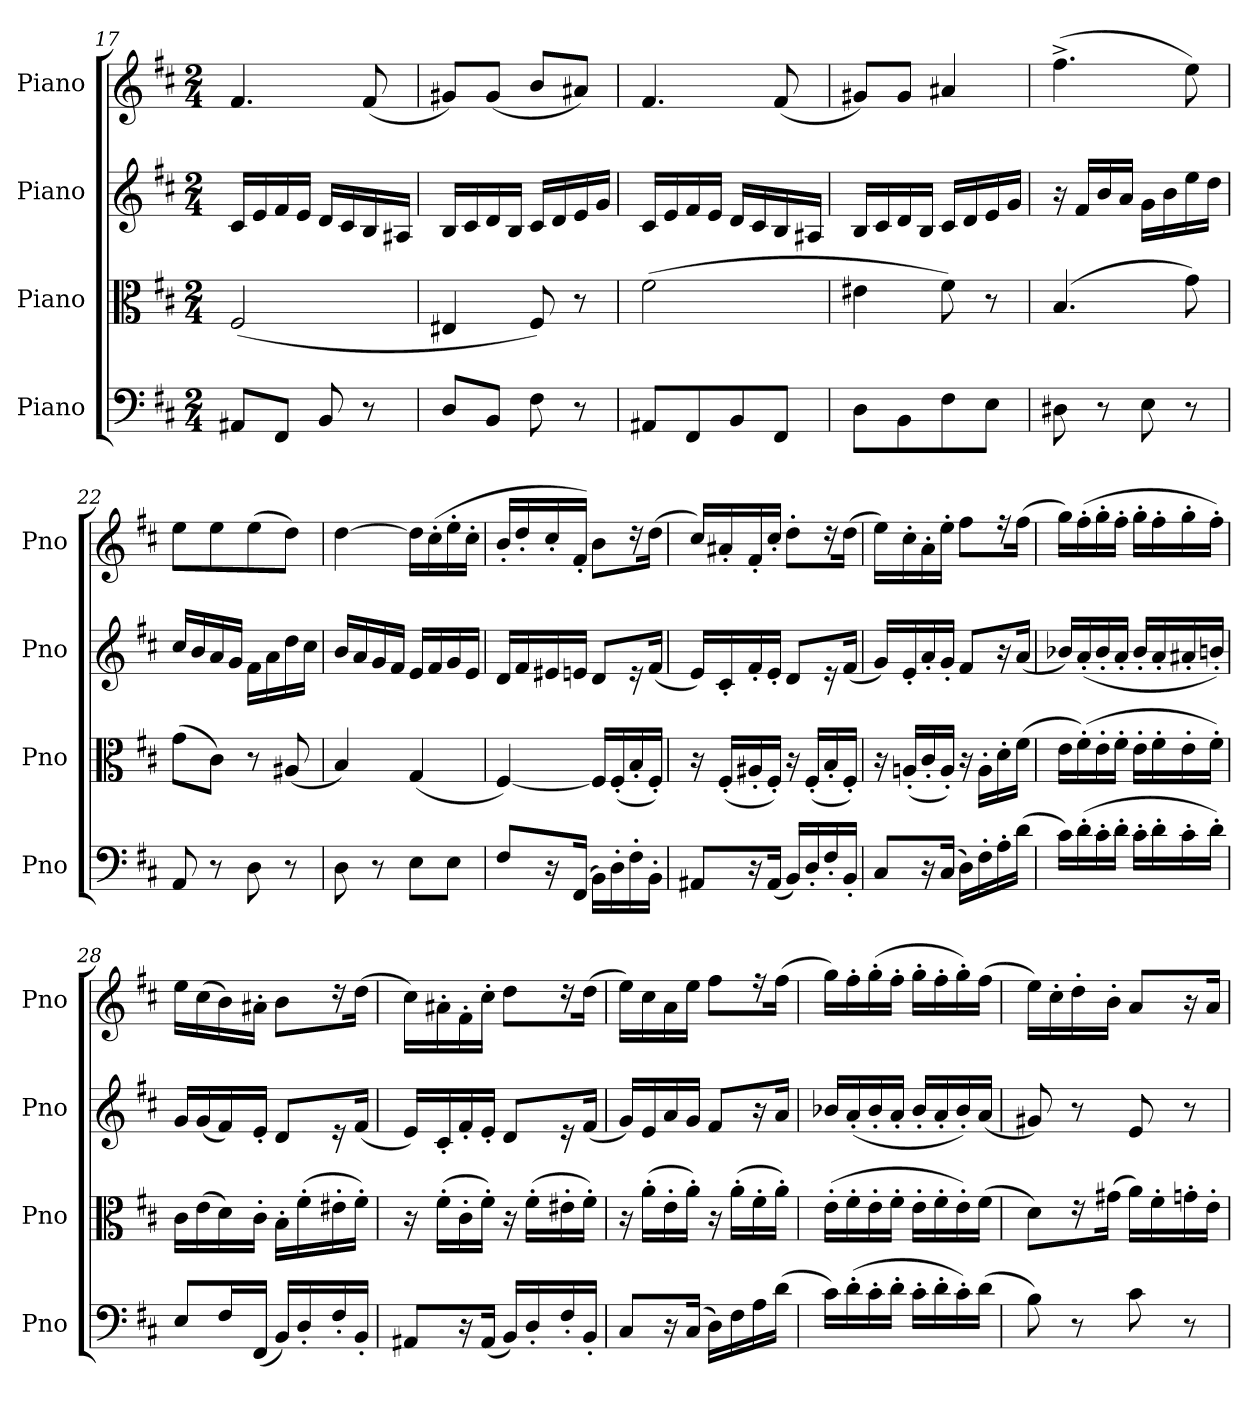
**kern	**kern	**kern	**kern
*part4	*part3	*part2	*part1
*staff4	*staff3	*staff2	*staff1
*I"Piano	*I"Piano	*I"Piano	*I"Piano
*I'Pno	*I'Pno	*I'Pno	*I'Pno
*clefF4	*clefC3	*clefG2	*clefG2
*k[f#c#]	*k[f#c#]	*k[f#c#]	*k[f#c#]
*M2/4	*M2/4	*M2/4	*M2/4
=17	=17	=17	=17
8AA#X/L	(2F#/	16c#/LL	4.f#/
.	.	16e/	.
8FF#/J	.	16f#/	.
.	.	16e/JJ	.
8BB/	.	16d/LL	.
.	.	16c#/	.
8r	.	16B/	(8f#/
.	.	16A#X/JJ	.
=18	=18	=18	=18
8D/L	4E#X/	16B/LL	8g#X/L)
.	.	16c#/	.
8BB/J	.	16d/	(8g#/J
.	.	16B/JJ	.
8F#\	8F#/)	16c#/LL	8b/L
.	.	16d/	.
8r	8r	16e/	8a#X/J)
.	.	16g/JJ	.
=19	=19	=19	=19
8AA#X/L	(2f#\	16c#/LL	4.f#/
.	.	16e/	.
8FF#/	.	16f#/	.
.	.	16e/JJ	.
8BB/	.	16d/LL	.
.	.	16c#/	.
8FF#/J	.	16B/	(8f#/
.	.	16A#X/JJ	.
=20	=20	=20	=20
8D\L	4e#X\	16B/LL	8g#X/L)
.	.	16c#/	.
8BB\	.	16d/	8g#/J
.	.	16B/JJ	.
8F#\	8f#\)	16c#/LL	4a#X/
.	.	16d/	.
8E\J	8r	16e/	.
.	.	16g/JJ	.
=21	=21	=21	=21
8D#X\	(4.B/	16r	(4.ff#^\
.	.	16f#/LL	.
8r	.	16b/	.
.	.	16a/JJ	.
8E\	.	16g\LL	.
.	.	16b\	.
8r	8g\)	16ee\	8ee\)
.	.	16dd\JJ	.
!!LO:LB:g=z
=22	=22	=22	=22
8AA/	(8g\L	16cc#/LL	8ee\L
.	.	16b/	.
8r	8c#\J)	16a/	8ee\
.	.	16g/JJ	.
8D\	8r	16f#\LL	(8ee\
.	.	16a\	.
8r	(8A#X/	16dd\	8dd\J)
.	.	16cc#\JJ	.
=23	=23	=23	=23
8D\	4B/)	16b/LL	[4dd\
.	.	16a/	.
8r	.	16g/	.
.	.	16f#/JJ	.
8E\L	(4G/	16e/LL	16dd\LL]
.	.	16f#/	(16cc#'\
8E\J	.	16g/	16ee'\
.	.	16e/JJ	16cc#'\JJ
=24	=24	=24	=24
8F#/L	[4F#/)	16d/LL	16b'/LL
.	.	16f#/	16dd'/
16r	.	16e#X/	16cc#'/
(16FF#/Jk	.	16en/JJ	16f#'/JJ)
16BB\LL)	16F#/LL]	8d/L	8b\L
16D'\	(16F#'/	.	.
16F#'\	16B'/	16r	16r
16BB'\JJ	16F#'/JJ)	(16f#/Jk	(16dd\Jk
=25	=25	=25	=25
8AA#X/L	16r	16e/LL)	16cc#/LL)
.	(16F#'/LL	16c#'/	16a#X'/
16r	16A#X'/	16f#'/	16f#'/
(16AA#/Jk	16F#'/JJ)	16e'/JJ	16cc#'/JJ
16BB/LL)	16r	8d/L	8dd'\L
16D'/	(16F#'/LL	.	.
16F#'/	16B'/	16r	16r
16BB'/JJ	16F#'/JJ)	(16f#/Jk	(16dd\Jk
=26	=26	=26	=26
8C#/L	16r	16g/LL)	16ee\LL)
.	(16An'/LL	16e'/	16cc#'\
16r	16c#'/	16a'/	16a'\
(16C#/Jk	16A'/JJ)	16g'/JJ	16ee'\JJ
16D\LL)	16r	8f#/L	8ff#\L
16F#'\	16A'\LL	.	.
16A'\	16d'\	16r	16r
(16d\JJ	(16f#\JJ	(16a/Jk	(16ff#\Jk
=27	=27	=27	=27
16c#\LL)	16e\LL	16b-X/LL)	16gg\LL)
(16d'\	(16f#'\)	(16a'/	(16ff#'\
16c#'\	16e'\	16b-'/	16gg'\
16d'\JJ	16f#'\JJ	16a'/JJ	16ff#'\JJ
16c#'\LL	16e'\LL	16b-'/LL	16gg'\LL
16d'\	16f#'\	16a'/	16ff#'\
16c#'\	16e'\	16a#X'/	16gg'\
16d'\JJ)	16f#'\JJ)	16bn'/JJ)	16ff#'\JJ)
=28	=28	=28	=28
8E/L	16c#\LL	16g/LL	16ee\LL
.	(16e\	(16g/	(16cc#\
16F#/L	16d\)	16f#/)	16b\)
(16FF#/JJ	16c#'\JJ	16e'/JJ	16a#X'\JJ
16BB/LL)	16B'\LL	8d/L	8b\L
16D'/	(16f#'\	.	.
16F#'/	16e#X'\	16r	16r
16BB'/JJ	16f#'\JJ)	(16f#/Jk	(16dd\Jk
!!LO:PB:g=z
=29	=29	=29	=29
8AA#X/L	16r	16e/LL)	16cc#\LL)
.	(16f#'\LL	16c#'/	16a#X'\
16r	16c#'\	16f#'/	16f#'\
(16AA#/Jk	16f#'\JJ)	16e'/JJ	16cc#'\JJ
16BB/LL)	16r	8d/L	8dd\L
16D'/	(16f#'\LL	.	.
16F#'/	16e#X'\	16r	16r
16BB'/JJ	16f#'\JJ)	(16f#/Jk	(16dd\Jk
=30	=30	=30	=30
8C#/L	16r	16g/LL)	16ee\LL)
.	(16a'\LL	16e/	16cc#\
16r	16e'\	16a/	16a\
(16C#/Jk	16a'\JJ)	16g/JJ	16ee\JJ
16D\LL)	16r	8f#/L	8ff#\L
16F#\	(16a'\LL	.	.
16A\	16f#'\	16r	16r
(16d\JJ	16a'\JJ)	16a/Jk	(16ff#\Jk
=31	=31	=31	=31
16c#\LL)	(16e'\LL	16b-X/LL	16gg\LL)
(16d'\	16f#'\	(16a'/	16ff#'\
16c#'\	16e'\	16b-'/	(16gg'\
16d'\JJ	16f#'\JJ	16a'/JJ	16ff#'\JJ
16c#'\LL	16e'\LL	16b-'/LL	16gg'\LL
16d'\	16f#'\	16a'/	16ff#'\
16c#'\)	16e'\)	16b-'/)	16gg'\)
(16d\JJ	(16f#\JJ	(16a/JJ	(16ff#\JJ
=32	=32	=32	=32
8B\)	8d\L)	8g#X/)	16ee\LL)
.	.	.	16cc#'\
8r	16r	8r	16dd'\
.	(16g#X\Jk	.	16b'\JJ
8c#\	16a\LL)	8e/	8a/L
.	16f#'\	.	.
8r	16gn'\	8r	16r
.	16e'\JJ	.	16a/Jk
=	=	=	=
*-	*-	*-	*-
